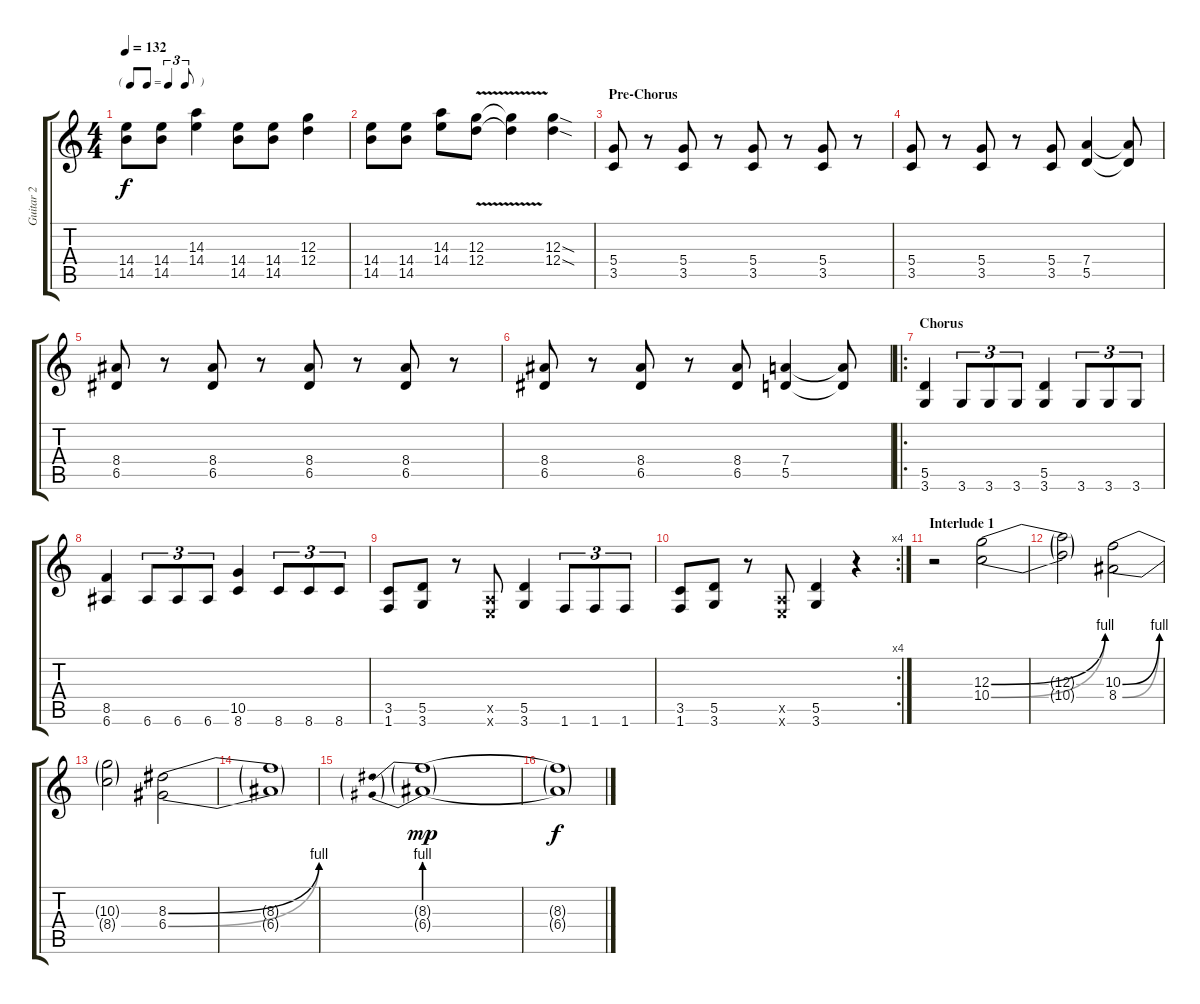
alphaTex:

\track ("Guitar 2" "Guitar 2") {instrument distortionguitar}
\staff {score tabs}
\tuning (E4 B3 G3 D3 A2 E2) {hide}
\ts (4 4)
\tf triplet8th
\tempo 132
\clef g2
\ks c
(14.4 14.5).8{dy f} (14.4 14.5).8 (14.3 14.4).4 (14.4 14.5).8 (14.4 14.5).8 (12.3 12.4).4 |
(14.4 14.5).8 (14.4 14.5).8 (14.3 14.4).8 (12.3{v} 12.4{v}).8 (12.3{t} 12.4{t}).4 (12.3{sod} 12.4{sod}).4 |
\section ("" "Pre-Chorus")
(5.4 3.5).8 r.8 (5.4 3.5).8 r.8 (5.4 3.5).8 r.8 (5.4 3.5).8 r.8 |
(5.4 3.5).8 r.8 (5.4 3.5).8 r.8 (5.4 3.5).8 (7.4 5.5).4 (7.4{t} 5.5{t}).8 |
(8.4 6.5).8 r.8 (8.4 6.5).8 r.8 (8.4 6.5).8 r.8 (8.4 6.5).8 r.8 |
(8.4 6.5).8 r.8 (8.4 6.5).8 r.8 (8.4 6.5).8 (7.4 5.5).4 (7.4{t} 5.5{t}).8 |
\ro
\section ("" "Chorus")
(5.5 3.6).4 3.6.8{tu (3 2)} 3.6.8{tu (3 2)} 3.6.8{tu (3 2)} (5.5 3.6).4 3.6.8{tu (3 2)} 3.6.8{tu (3 2)} 3.6.8{tu (3 2)} |
(8.5 6.6).4 6.6.8{tu (3 2)} 6.6.8{tu (3 2)} 6.6.8{tu (3 2)} (10.5 8.6).4 8.6.8{tu (3 2)} 8.6.8{tu (3 2)} 8.6.8{tu (3 2)} |
(3.5 1.6).8 (5.5 3.6).8 r.8 (0.5{x} 0.6{x}).8 (5.5 3.6).4 1.6.8{tu (3 2)} 1.6.8{tu (3 2)} 1.6.8{tu (3 2)} |
\rc 4
(3.5 1.6).8 (5.5 3.6).8 r.8 (0.5{x} 0.6{x}).8 (5.5 3.6).4 r.4 |
\section ("" "Interlude 1")
r.2 (12.3{be (bend 0 0 60 4)} 10.4{be (bend 0 0 60 4)}).2 |
(12.3{t} 10.4{t}).2 (10.3{be (bend 0 0 60 4)} 8.4{be (bend 0 0 60 4)}).2 |
(10.3{t} 8.4{t}).2 (8.3{be (bend 0 0 60 4)} 6.4{be (bend 0 0 60 4)}).2 |
(8.3{t} 6.4{t}).1 |
(8.3{be (prebend 0 4 60 4) g} 6.4{be (prebend 0 4 60 4) g}).1{dy mp} |
(8.3{t} 6.4{t}).1{dy f}
